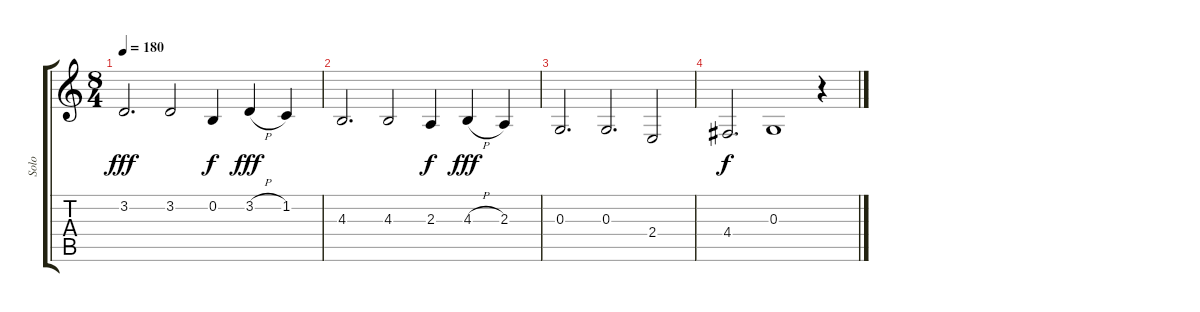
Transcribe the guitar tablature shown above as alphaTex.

\track ("Solo" "Solo") {instrument oboe}
\staff {score tabs}
\tuning (E4 B3 G3 D3 A2 E2) {hide}
\ts (8 4)
\tempo 180
\clef g2
\ks c
3.2.2{d dy fff} 3.2.2 0.2.4{dy f} 3.2{h}.4{dy fff} 1.2.4 |
4.3.2{d} 4.3.2 2.3.4{dy f} 4.3{h}.4{dy fff} 2.3.4 |
0.3.2{d} 0.3.2{d} 2.4.2 |
4.4.2{d dy f} 0.3.1 r.4
